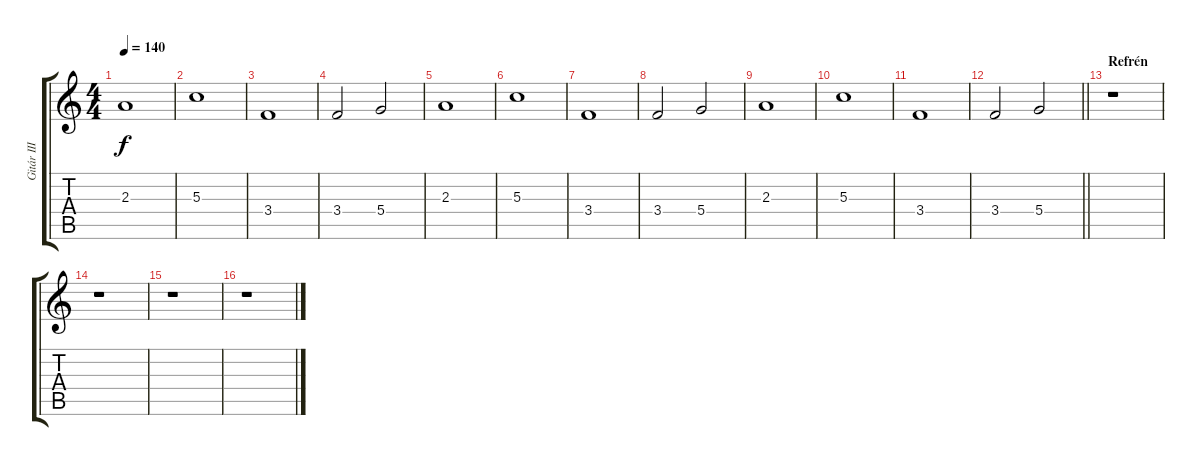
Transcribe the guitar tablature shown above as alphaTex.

\track ("Gitár III" "Gitár III") {instrument distortionguitar}
\staff {score tabs}
\tuning (E4 B3 G3 D3 A2 E2) {hide}
\ts (4 4)
\tempo 140
\clef g2
\ks c
2.3.1{dy f} |
5.3.1 |
3.4.1 |
3.4.2 5.4.2 |
2.3.1 |
5.3.1 |
3.4.1 |
3.4.2 5.4.2 |
2.3.1 |
5.3.1 |
3.4.1 |
\barLineRight lightlight
3.4.2 5.4.2 |
\section ("" "Refrén")
r.1 |
r.1 |
r.1 |
r.1
